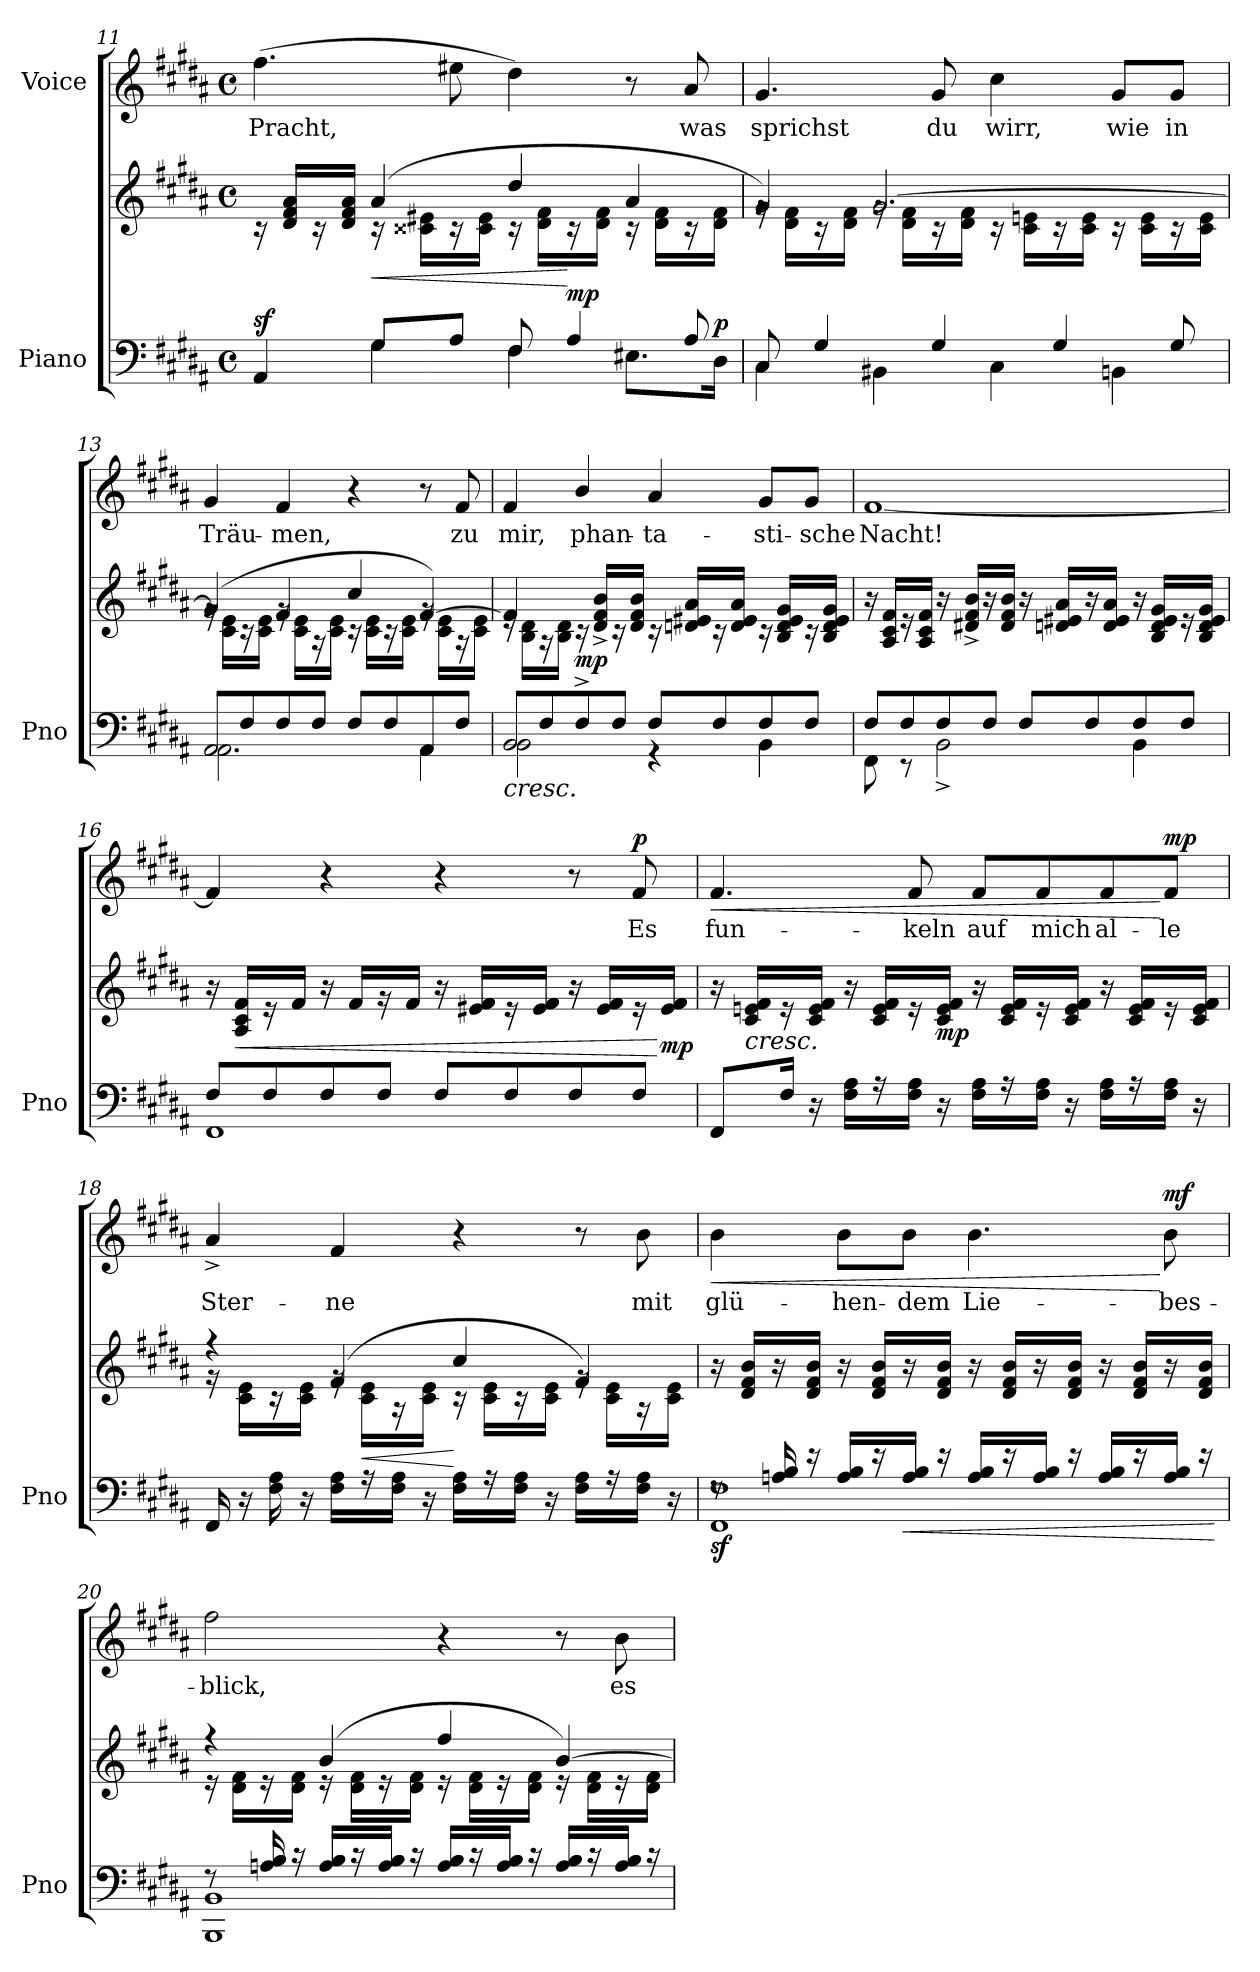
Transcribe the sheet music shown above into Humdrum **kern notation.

**kern	**kern	**dynam	**kern	**text	**dynam
*part2	*part2	*part2	*part1	*part1	*part1
*staff3	*staff2	*staff2/3	*staff1	*staff1	*staff1
*I"Piano	*	*	*I"Voice	*	*
*I'Pno	*	*	*	*	*
*clefF4	*clefG2	*	*clefG2	*	*
*k[f#c#g#d#a#]	*k[f#c#g#d#a#]	*	*k[f#c#g#d#a#]	*	*
*M4/4	*M4/4	*	*M4/4	*	*
*met(c)	*met(c)	*	*met(c)	*	*
=11	=11	=11	=11	=11	=11
*^	*^	*	*	*	*
!	!	!	!	!LO:DY:a=2	!	!LO:LY:b	!
4AA#/	4rGGyy	16rc	4rgyy	sf	(>4.ff#\	Pracht,	.
.	.	16d#/ 16f#/ 16a#/LL	.	.	.	.	.
.	.	16rc	.	.	.	.	.
.	.	16d#/ 16f#/ 16a#/JJ	.	.	.	.	.
!	!	!	!	!LO:HP:b	!	!	!
8G#/L	4G#\	(>4a#/	16r	<	.	.	.
.	.	.	16c##X\ 16e#X\LL	.	.	.	.
8A#/J	.	.	16r	.	8ee#X\	.	.
.	.	.	16c##\ 16e#\JJ	.	.	.	.
8F#/	4F#\	4dd#/	16r	.	4dd#\)	.	.
.	.	.	16d#\ 16f#\LL	.	.	.	.
!	!	!	!	!LO:DY:n=1:a=2	!	!	!
4A#/	.	.	16r	[ mp	.	.	.
.	.	.	16d#\ 16f#\JJ	.	.	.	.
.	8.E#X\L	4a#/	16r	.	8r	.	.
.	.	.	16d#\ 16f#\LL	.	.	.	.
!	!	!	!	!	!	!LO:LY:b	!
8A#/	.	.	16r	.	8a#/	was	.
!	!	!	!	!LO:DY:n=2:a=2	!	!	!
.	16D#\Jk	.	16d#\ 16f#\JJ	p	.	.	.
!!LO:PB:g=z
=12	=12	=12	=12	=12	=12	=12	=12
!	!	!	!	!	!	!LO:LY:b	!
8C#/	4C#\	4g#/)	16rg	.	4.g#/	sprichst	.
.	.	.	16d#\ 16f#\LL	.	.	.	.
4G#/	.	.	16r	.	.	.	.
.	.	.	16d#\ 16f#\JJ	.	.	.	.
.	4BB#X\	[2.g#/	16rg	.	.	.	.
.	.	.	16d#\ 16f#\LL	.	.	.	.
!	!	!	!	!	!	!LO:LY:b	!
4G#/	.	.	16r	.	8g#/	du	.
.	.	.	16d#\ 16f#\JJ	.	.	.	.
!	!	!	!	!	!	!LO:LY:b	!
.	4C#\	.	16r	.	4cc#\	wirr,	.
.	.	.	16c#\ 16en\LL	.	.	.	.
4G#/	.	.	16r	.	.	.	.
.	.	.	16c#\ 16e\JJ	.	.	.	.
!	!	!	!	!	!	!LO:LY:b	!
.	4BBn\	.	16r	.	8g#/L	wie	.
.	.	.	16c#\ 16e\LL	.	.	.	.
!	!	!	!	!	!	!LO:LY:b	!
8G#/	.	.	16r	.	8g#/J	in	.
.	.	.	16c#\ 16e\JJ	.	.	.	.
=13	=13	=13	=13	=13	=13	=13	=13
!LO:N:head=open	!	!	!	!	!	!LO:LY:b	!
8AA#/L	2.AA#\	(>4g#/]	16rg	.	4g#/	Träu-	.
.	.	.	16c#\ 16e\LL	.	.	.	.
8F#/	.	.	16r	.	.	.	.
.	.	.	16c#\ 16e\JJ	.	.	.	.
!	!	!	!	!	!	!LO:LY:b	!
8F#/	.	4f#/	16rg	.	4f#/	-men,	.
.	.	.	16c#\ 16e\LL	.	.	.	.
8F#/J	.	.	16r	.	.	.	.
.	.	.	16c#\ 16e\JJ	.	.	.	.
8F#/L	.	4cc#/	16r	.	4r	.	.
.	.	.	16c#\ 16e\LL	.	.	.	.
8F#/	.	.	16r	.	.	.	.
.	.	.	16c#\ 16e\JJ	.	.	.	.
8AA#/	4AA#\	[4f#/)	16rg	.	8r	.	.
.	.	.	16c#\ 16e\LL	.	.	.	.
!	!	!	!	!	!	!LO:LY:b	!
8F#/J	.	.	16r	.	8f#/	zu	.
.	.	.	16c#\ 16e\JJ	.	.	.	.
=14	=14	=14	=14	=14	=14	=14	=14
!LO:N:head=open	!	!	!	!LO:HP:b=2	!	!LO:LY:b	!
8BB/L	2BB\	4f#/]	16re	<	4f#/	mir,	.
.	.	.	16B\ 16d#\LL	.	.	.	.
8F#/	.	.	16r	.	.	.	.
.	.	.	16B\ 16d#\JJ	.	.	.	.
!	!	!	!	!LO:DY:a=2	!	!LO:LY:b	!
8F#^/	.	16rc	4rgyy	mp	4b/	phan-	.
.	.	16d#/^ 16f#/^ 16b/^LL	.	.	.	.	.
8F#/J	.	16rc	.	.	.	.	.
.	.	16d#/ 16f#/ 16b/JJ	.	.	.	.	.
!	!	!	!	!	!	!LO:LY:b	!
8F#/L	4r	16rc	2rgyy	.	4a#/	-ta-	.
.	.	16dn/ 16e#X/ 16a#/LL	.	.	.	.	.
8F#/	.	16rc	.	.	.	.	.
.	.	16d/ 16e#/ 16a#/JJ	.	.	.	.	.
!	!	!	!	!	!	!LO:LY:b	!
8F#/	4BB\	16rc	.	.	8g#/L	-sti-	.
.	.	16B/ 16d/ 16e#/ 16g#/LL	.	.	.	.	.
!	!	!	!	!	!	!LO:LY:b	!
8F#/J	.	16rc	.	.	8g#/J	-sche	.
.	.	16B/ 16d/ 16e#/ 16g#/JJ	.	.	.	.	.
*	*	*v	*v	*	*	*	*
!!LO:PB:g=z
=15	=15	=15	=15	=15	=15	=15
!	!	!	!	!	!LO:LY:b	!
8F#/L	8FF#\	16r	.	[1f#	Nacht!	.
.	.	16A#/ 16c#/ 16f#/LL	.	.	.	.
8F#/	8r	16r	.	.	.	.
.	.	16A#/ 16c#/ 16f#/JJ	.	.	.	.
8F#/	2BB^\	16r	.	.	.	.
.	.	16d#X/^ 16f#/^ 16b/^LL	.	.	.	.
8F#/J	.	16r	.	.	.	.
.	.	16d#/ 16f#/ 16b/JJ	.	.	.	.
8F#/L	.	16r	.	.	.	.
.	.	16dn/ 16e#X/ 16a#/LL	.	.	.	.
8F#/	.	16r	.	.	.	.
.	.	16d/ 16e#/ 16a#/JJ	.	.	.	.
8F#/	4BB\	16r	.	.	.	.
.	.	16B/ 16d/ 16e#/ 16g#/LL	.	.	.	.
8F#/J	.	16r	.	.	.	.
.	.	16B/ 16d/ 16e#/ 16g#/JJ	.	.	.	.
=16	=16	=16	=16	=16	=16	=16
8F#/L	1FF#	16r	.	4f#/]	.	.
!	!	!	!LO:HP:b	!	!	!
.	.	16A#/ 16c#/ 16f#/LL	<	.	.	.
8F#/	.	16r	.	.	.	.
.	.	16f#/JJ	.	.	.	.
8F#/	.	16r	.	4r	.	.
.	.	16f#/LL	.	.	.	.
8F#/J	.	16r	.	.	.	.
.	.	16f#/JJ	.	.	.	.
8F#/L	.	16r	.	4r	.	.
.	.	16e#X/ 16f#/LL	.	.	.	.
8F#/	.	16r	.	.	.	.
.	.	16e#/ 16f#/JJ	.	.	.	.
8F#/	.	16r	.	8r	.	.
.	.	16e#/ 16f#/LL	.	.	.	.
!	!	!	!	!	!LO:LY:b	!LO:DY:a
8F#/J	.	16r	.	8f#/	Es	p
!	!	!	!LO:DY:n=1:b	!	!	!
.	.	16e#/ 16f#/JJ	[ mp	.	.	.
*v	*v	*	*	*	*	*
=17	=17	=17	=17	=17	=17
!	!	!	!	!LO:LY:b	!LO:HP:b
8FF#/L	16r	.	4.f#/	fun-	<
!	!	!LO:HP:b	!	!	!
.	16c#/ 16en/ 16f#/LL	<	.	.	.
16F#/Jk	16r	.	.	.	.
16r	16c#/ 16e/ 16f#/JJ	.	.	.	.
16F#\ 16A#\LL	16r	.	.	.	.
16r	16c#/ 16e/ 16f#/LL	.	.	.	.
!	!	!	!	!LO:LY:b	!
16F#\ 16A#\JJ	16r	.	8f#/	-keln	.
!	!	!LO:DY:b	!	!	!
16r	16c#/ 16e/ 16f#/JJ	mp	.	.	.
!	!	!	!	!LO:LY:b	!
16F#\ 16A#\LL	16r	[	8f#/L	auf	.
16r	16c#/ 16e/ 16f#/LL	.	.	.	.
!	!	!	!	!LO:LY:b	!
16F#\ 16A#\JJ	16r	.	8f#/	mich	.
16r	16c#/ 16e/ 16f#/JJ	.	.	.	.
!	!	!	!	!LO:LY:b	!
16F#\ 16A#\LL	16r	.	8f#/	al-	.
16r	16c#/ 16e/ 16f#/LL	.	.	.	.
!	!	!	!	!LO:LY:b	!LO:DY:n=1:a
16F#\ 16A#\JJ	16r	.	8f#/J	-le	[ mp
16r	16c#/ 16e/ 16f#/JJ	.	.	.	.
!!LO:LB:g=z
=18	=18	=18	=18	=18	=18
*	*^	*	*	*	*
!	!	!	!	!	!LO:LY:b	!
16FF#/	4r	16rg	.	4a#^/	Ster-	.
16r	.	16c#\ 16e\LL	.	.	.	.
16F#\ 16A#\	.	16r	.	.	.	.
16r	.	16c#\ 16e\JJ	.	.	.	.
!	!	!	!	!	!LO:LY:b	!
16F#\ 16A#\LL	(>4f#/	16rg	.	4f#/	-ne	.
!	!	!	!LO:HP:b	!	!	!
16r	.	16c#\ 16e\LL	<	.	.	.
16F#\ 16A#\JJ	.	16r	.	.	.	.
16r	.	16c#\ 16e\JJ	.	.	.	.
16F#\ 16A#\LL	4cc#/	16r	[	4r	.	.
16r	.	16c#\ 16e\LL	.	.	.	.
16F#\ 16A#\JJ	.	16r	.	.	.	.
16r	.	16c#\ 16e\JJ	.	.	.	.
16F#\ 16A#\LL	4f#/)	16rg	.	8r	.	.
16r	.	16c#\ 16e\LL	.	.	.	.
!	!	!	!	!	!LO:LY:b	!
16F#\ 16A#\JJ	.	16r	.	8b\	mit	.
16r	.	16c#\ 16e\JJ	.	.	.	.
=19	=19	=19	=19	=19	=19	=19
*^	*	*	*	*	*	*
!	!	!	!	!LO:DY:b=2	!	!LO:LY:b	!LO:HP:b
*	*	*v	*v	*	*	*	*
8rF	1FF# 1F#	16r	sf	4b\	glü-	<
.	.	16d#/ 16f#/ 16b/LL	.	.	.	.
16An/ 16B/	.	16r	.	.	.	.
16r	.	16d#/ 16f#/ 16b/JJ	.	.	.	.
!	!	!	!	!	!LO:LY:b	!
16A/ 16B/LL	.	16r	.	8b\L	-hen-	.
16r	.	16d#/ 16f#/ 16b/LL	.	.	.	.
!	!	!	!LO:HP:b=2	!	!LO:LY:b	!
16A/ 16B/JJ	.	16r	<	8b\J	-dem	.
16r	.	16d#/ 16f#/ 16b/JJ	.	.	.	.
!	!	!	!	!	!LO:LY:b	!
16A/ 16B/LL	.	16r	.	4.b\	Lie-	.
16r	.	16d#/ 16f#/ 16b/LL	.	.	.	.
16A/ 16B/JJ	.	16r	.	.	.	.
16r	.	16d#/ 16f#/ 16b/JJ	.	.	.	.
16A/ 16B/LL	.	16r	.	.	.	.
16r	.	16d#/ 16f#/ 16b/LL	.	.	.	.
!	!	!	!	!	!LO:LY:b	!LO:DY:n=1:a
16A/ 16B/JJ	.	16r	.	8b\	-bes-	[ mf
16r	.	16d#/ 16f#/ 16b/JJ	.	.	.	.
*v	*v	*	*	*	*	*
.	.	[	.	.	.
=20	=20	=20	=20	=20	=20
*^	*^	*	*	*	*
!	!	!	!	!LO:DY:b=2	!	!LO:LY:b	!
!	!	!	!	!LO:DY:n=1:a=2	!	!	!
8rF	1BBB 1BB	4r	16r	sf mf	2ff#\	-blick,	.
.	.	.	16d#\ 16f#\LL	.	.	.	.
16An/ 16B/	.	.	16r	.	.	.	.
16r	.	.	16d#\ 16f#\JJ	.	.	.	.
16A/ 16B/LL	.	(>4b/	16r	.	.	.	.
16r	.	.	16d#\ 16f#\LL	.	.	.	.
16A/ 16B/JJ	.	.	16r	.	.	.	.
16r	.	.	16d#\ 16f#\JJ	.	.	.	.
16A/ 16B/LL	.	4ff#/	16r	[	4r	.	.
16r	.	.	16d#\ 16f#\LL	.	.	.	.
16A/ 16B/JJ	.	.	16r	.	.	.	.
16r	.	.	16d#\ 16f#\JJ	.	.	.	.
16A/ 16B/LL	.	[4b/)	16r	.	8r	.	.
16r	.	.	16d#\ 16f#\LL	.	.	.	.
!	!	!	!	!	!	!LO:LY:b	!
16A/ 16B/JJ	.	.	16r	.	8b\	es	.
16r	.	.	16d#\ 16f#\JJ	.	.	.	.
*v	*v	*	*	*	*	*	*
*	*v	*v	*	*	*	*
=	=	=	=	=	=
*-	*-	*-	*-	*-	*-
